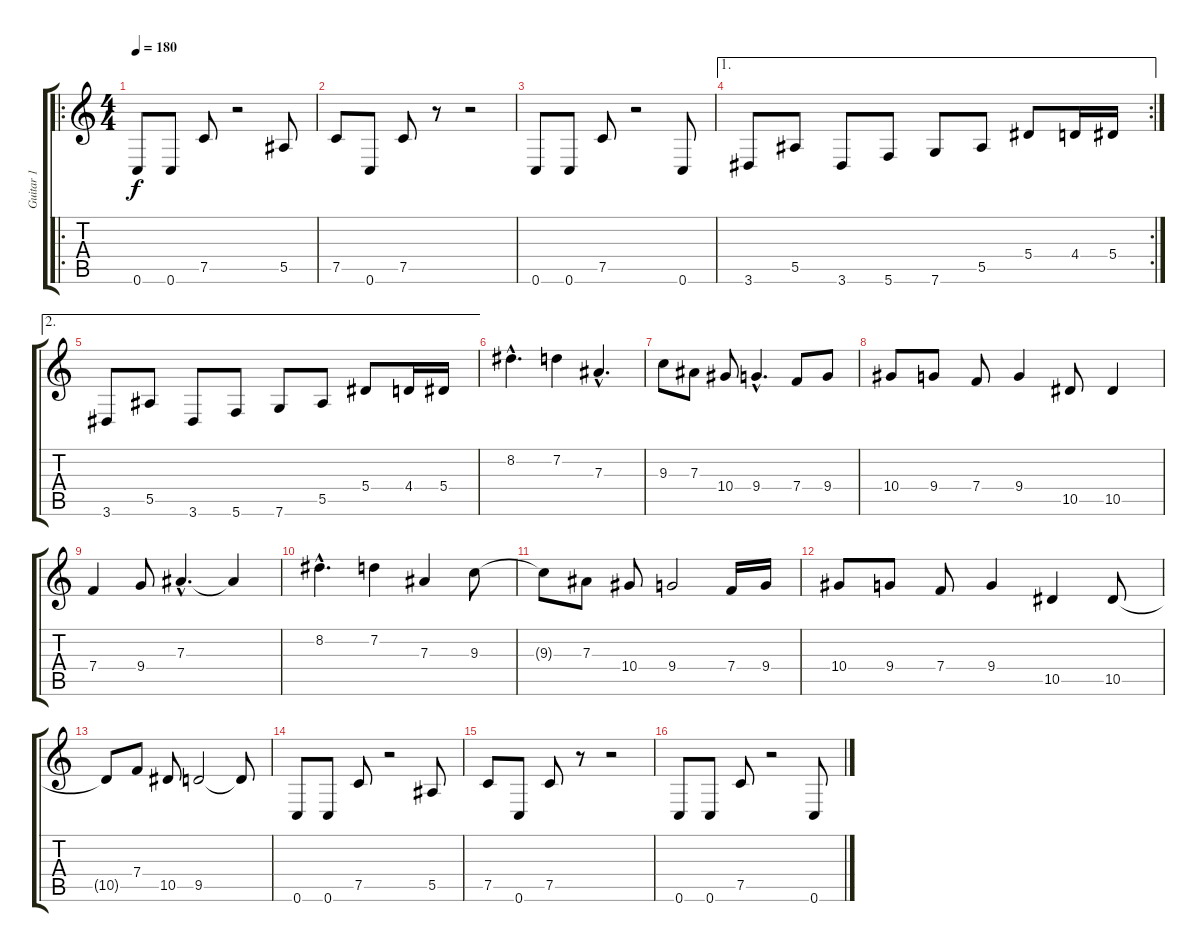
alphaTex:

\track ("Guitar 1" "Guitar 1") {instrument distortionguitar}
\staff {score tabs}
\tuning (C4 G3 Eb3 Bb2 F2 C2) {hide}
\ro
\ts (4 4)
\tempo 180
\clef g2
\ks c
0.6.8{dy f} 0.6.8 7.5.8 r.2 5.5.8 |
7.5.8 0.6.8 7.5.8 r.8 r.2 |
0.6.8 0.6.8 7.5.8 r.2 0.6.8 |
\ae 1
\rc 2
3.6.8 5.5.8 3.6.8 5.6.8 7.6.8 5.5.8 5.4.8 4.4.16 5.4.16 |
\ae 2
3.6.8 5.5.8 3.6.8 5.6.8 7.6.8 5.5.8 5.4.8 4.4.16 5.4.16 |
8.2{hac}.4{d} 7.2.4 7.3{hac}.4{d} |
9.3.8 7.3.8 10.4.8 9.4{hac}.4{d} 7.4.8 9.4.8 |
10.4.8 9.4.8 7.4.8 9.4.4 10.5.8 10.5.4 |
7.4.4 9.4.8 7.3{hac}.4{d} 7.3{t}.4 |
8.2{hac}.4{d} 7.2.4 7.3.4 9.3.8 |
9.3{t}.8 7.3.8 10.4.8 9.4.2 7.4.16 9.4.16 |
10.4.8 9.4.8 7.4.8 9.4.4 10.5.4 10.5.8 |
10.5{t}.8 7.4.8 10.5.8 9.5.2 9.5{t}.8 |
0.6.8 0.6.8 7.5.8 r.2 5.5.8 |
7.5.8 0.6.8 7.5.8 r.8 r.2 |
0.6.8 0.6.8 7.5.8 r.2 0.6.8
